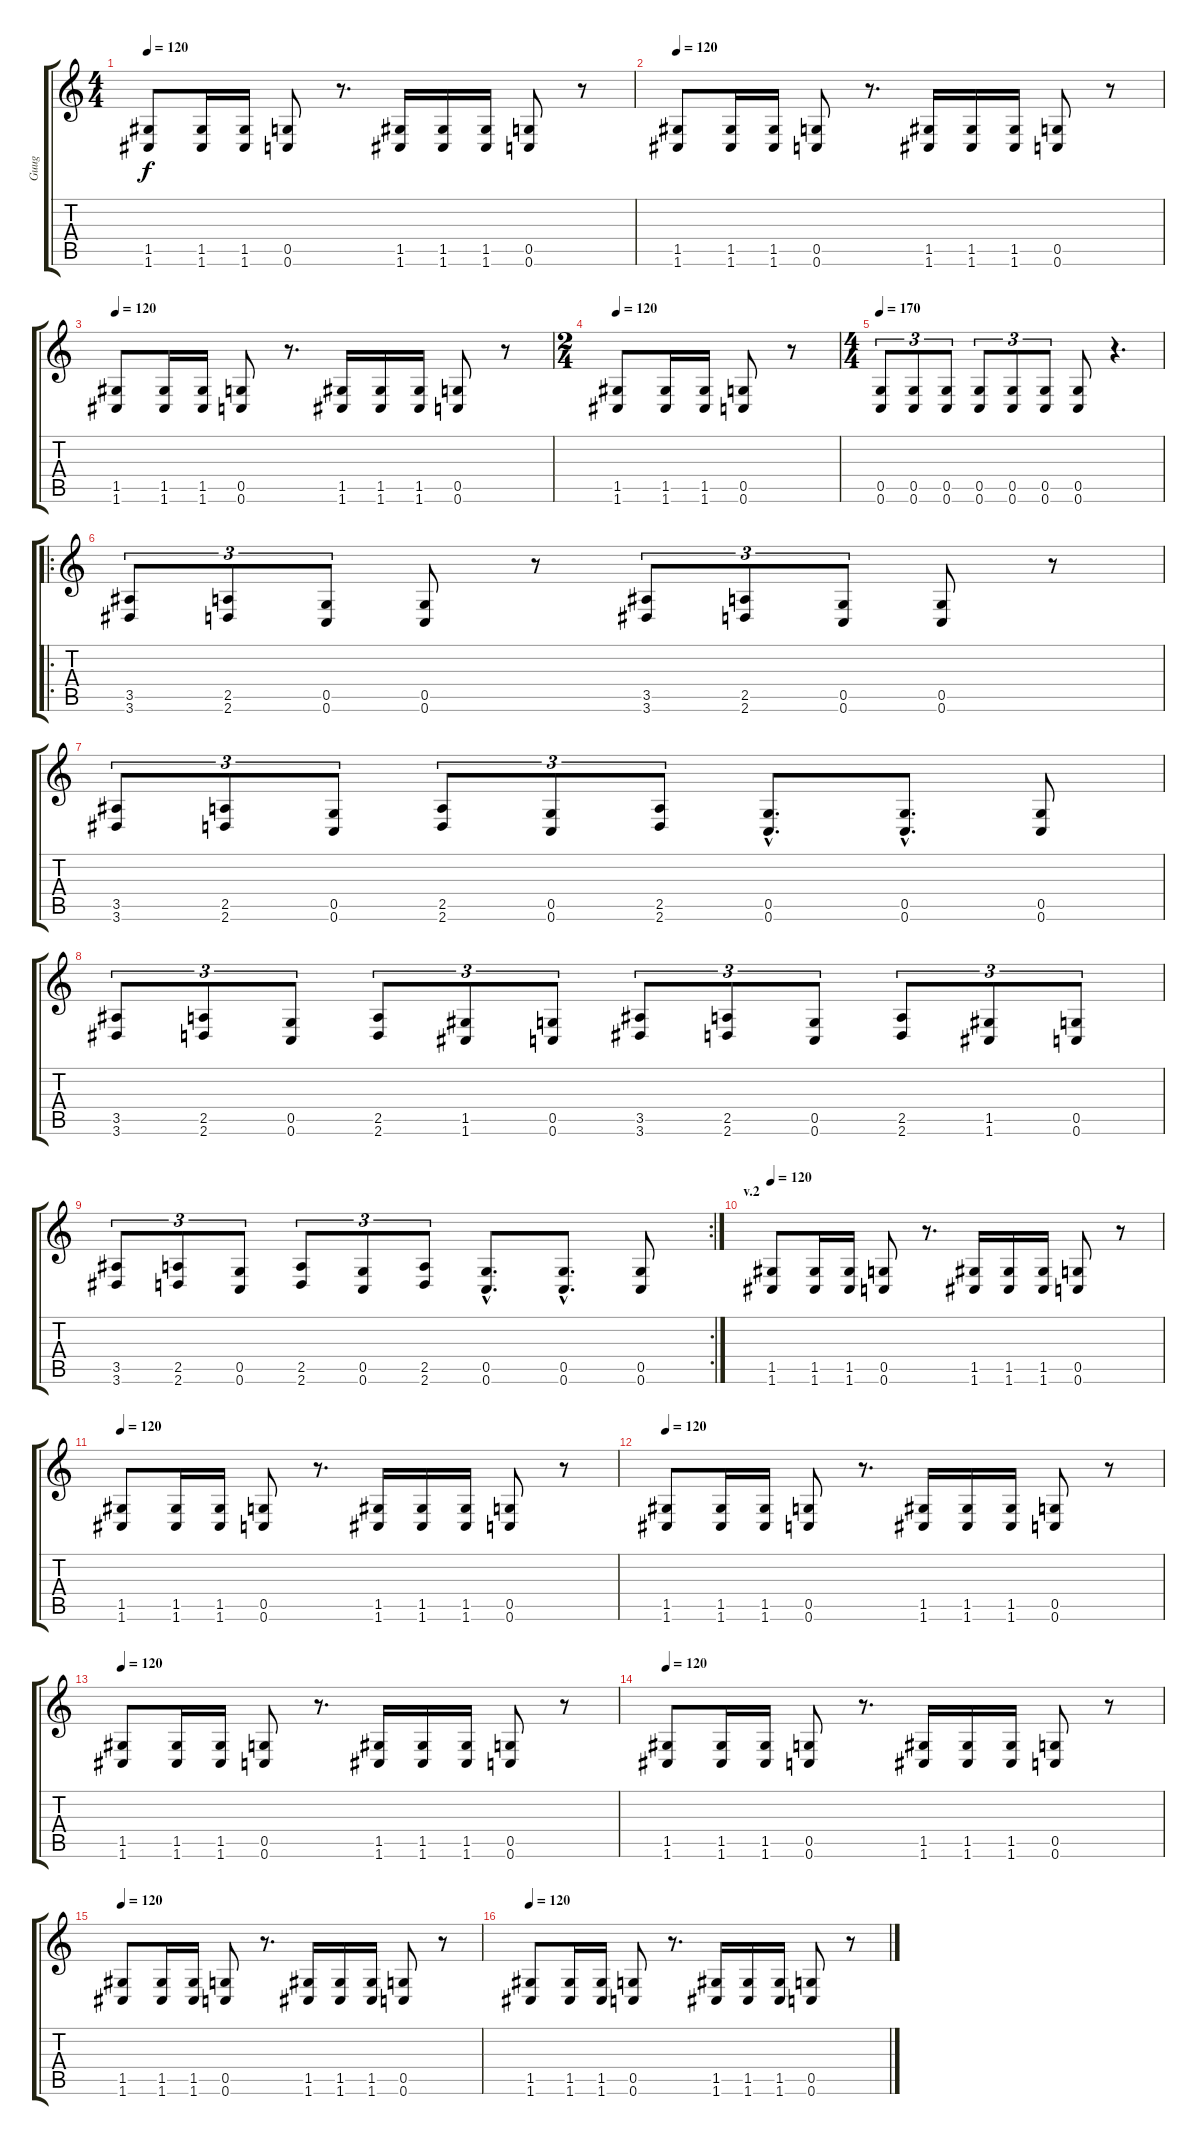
\track ("Guug" "Guug") {instrument overdrivenguitar}
\staff {score tabs}
\tuning (D4 A3 F3 C3 G2 C2) {hide}
\ts (4 4)
\tempo 120
\clef g2
\ks c
(1.5 1.6).8{dy f} (1.5 1.6).16 (1.5 1.6).16 (0.5 0.6).8 r.8{d} (1.5 1.6).16 (1.5 1.6).16 (1.5 1.6).16 (0.5 0.6).8 r.8 |
\tempo 120
(1.5 1.6).8 (1.5 1.6).16 (1.5 1.6).16 (0.5 0.6).8 r.8{d} (1.5 1.6).16 (1.5 1.6).16 (1.5 1.6).16 (0.5 0.6).8 r.8 |
\tempo 120
(1.5 1.6).8 (1.5 1.6).16 (1.5 1.6).16 (0.5 0.6).8 r.8{d} (1.5 1.6).16 (1.5 1.6).16 (1.5 1.6).16 (0.5 0.6).8 r.8 |
\ts (2 4)
\tempo 120
(1.5 1.6).8 (1.5 1.6).16 (1.5 1.6).16 (0.5 0.6).8 r.8 |
\ts (4 4)
\tempo 170
(0.5 0.6).8{tu (3 2)} (0.5 0.6).8{tu (3 2)} (0.5 0.6).8{tu (3 2)} (0.5 0.6).8{tu (3 2)} (0.5 0.6).8{tu (3 2)} (0.5 0.6).8{tu (3 2)} (0.5 0.6).8 r.4{d} |
\ro
(3.5 3.6).8{tu (3 2)} (2.5 2.6).8{tu (3 2)} (0.5 0.6).8{tu (3 2)} (0.5 0.6).8 r.8 (3.5 3.6).8{tu (3 2)} (2.5 2.6).8{tu (3 2)} (0.5 0.6).8{tu (3 2)} (0.5 0.6).8 r.8 |
(3.5 3.6).8{tu (3 2)} (2.5 2.6).8{tu (3 2)} (0.5 0.6).8{tu (3 2)} (2.5 2.6).8{tu (3 2)} (0.5 0.6).8{tu (3 2)} (2.5 2.6).8{tu (3 2)} (0.5{hac} 0.6{hac}).8{d} (0.5{hac} 0.6{hac}).8{d} (0.5 0.6).8 |
(3.5 3.6).8{tu (3 2)} (2.5 2.6).8{tu (3 2)} (0.5 0.6).8{tu (3 2)} (2.5 2.6).8{tu (3 2)} (1.5 1.6).8{tu (3 2)} (0.5 0.6).8{tu (3 2)} (3.5 3.6).8{tu (3 2)} (2.5 2.6).8{tu (3 2)} (0.5 0.6).8{tu (3 2)} (2.5 2.6).8{tu (3 2)} (1.5 1.6).8{tu (3 2)} (0.5 0.6).8{tu (3 2)} |
\rc 2
(3.5 3.6).8{tu (3 2)} (2.5 2.6).8{tu (3 2)} (0.5 0.6).8{tu (3 2)} (2.5 2.6).8{tu (3 2)} (0.5 0.6).8{tu (3 2)} (2.5 2.6).8{tu (3 2)} (0.5{hac} 0.6{hac}).8{d} (0.5{hac} 0.6{hac}).8{d} (0.5 0.6).8 |
\section ("" "v.2")
\tempo 120
(1.5 1.6).8 (1.5 1.6).16 (1.5 1.6).16 (0.5 0.6).8 r.8{d} (1.5 1.6).16 (1.5 1.6).16 (1.5 1.6).16 (0.5 0.6).8 r.8 |
\tempo 120
(1.5 1.6).8 (1.5 1.6).16 (1.5 1.6).16 (0.5 0.6).8 r.8{d} (1.5 1.6).16 (1.5 1.6).16 (1.5 1.6).16 (0.5 0.6).8 r.8 |
\tempo 120
(1.5 1.6).8 (1.5 1.6).16 (1.5 1.6).16 (0.5 0.6).8 r.8{d} (1.5 1.6).16 (1.5 1.6).16 (1.5 1.6).16 (0.5 0.6).8 r.8 |
\tempo 120
(1.5 1.6).8 (1.5 1.6).16 (1.5 1.6).16 (0.5 0.6).8 r.8{d} (1.5 1.6).16 (1.5 1.6).16 (1.5 1.6).16 (0.5 0.6).8 r.8 |
\tempo 120
(1.5 1.6).8 (1.5 1.6).16 (1.5 1.6).16 (0.5 0.6).8 r.8{d} (1.5 1.6).16 (1.5 1.6).16 (1.5 1.6).16 (0.5 0.6).8 r.8 |
\tempo 120
(1.5 1.6).8 (1.5 1.6).16 (1.5 1.6).16 (0.5 0.6).8 r.8{d} (1.5 1.6).16 (1.5 1.6).16 (1.5 1.6).16 (0.5 0.6).8 r.8 |
\tempo 120
(1.5 1.6).8 (1.5 1.6).16 (1.5 1.6).16 (0.5 0.6).8 r.8{d} (1.5 1.6).16 (1.5 1.6).16 (1.5 1.6).16 (0.5 0.6).8 r.8
